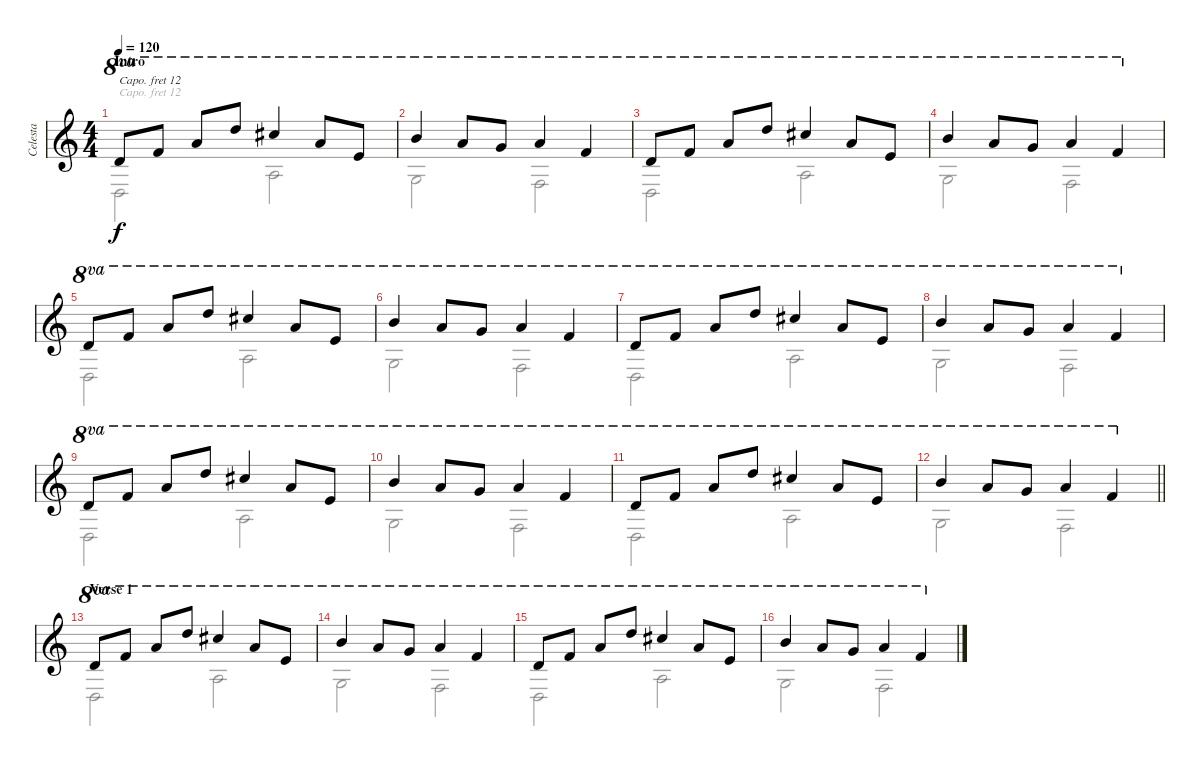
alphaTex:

\track ("Celesta" "Celesta") {instrument celesta}
\staff {score}
\capo 12
\tuning (E4 B3 G3 D3 A2 E2 B1) {hide}
\voice
\ts (4 4)
\section ("" "Intro")
\tempo 120
\clef g2
\ks c
3.2.8{ot 8va dy f instrument celesta} 1.1.8{ot 8va} 5.1.8{ot 8va} 10.1.8{ot 8va} 9.1.4{ot 8va} 10.2.8{ot 8va} 9.3.8{ot 8va} |
7.1.4{ot 8va} 5.1.8{ot 8va} 3.1.8{ot 8va} 5.1.4{ot 8va} 6.2.4{ot 8va} |
3.2.8{ot 8va} 1.1.8{ot 8va} 5.1.8{ot 8va} 10.1.8{ot 8va} 9.1.4{ot 8va} 10.2.8{ot 8va} 9.3.8{ot 8va} |
7.1.4{ot 8va} 5.1.8{ot 8va} 3.1.8{ot 8va} 5.1.4{ot 8va} 6.2.4{ot 8va} |
3.2.8{ot 8va} 1.1.8{ot 8va} 5.1.8{ot 8va} 10.1.8{ot 8va} 9.1.4{ot 8va} 10.2.8{ot 8va} 9.3.8{ot 8va} |
7.1.4{ot 8va} 5.1.8{ot 8va} 3.1.8{ot 8va} 5.1.4{ot 8va} 6.2.4{ot 8va} |
3.2.8{ot 8va} 1.1.8{ot 8va} 5.1.8{ot 8va} 10.1.8{ot 8va} 9.1.4{ot 8va} 10.2.8{ot 8va} 9.3.8{ot 8va} |
7.1.4{ot 8va} 5.1.8{ot 8va} 3.1.8{ot 8va} 5.1.4{ot 8va} 6.2.4{ot 8va} |
3.2.8{ot 8va} 1.1.8{ot 8va} 5.1.8{ot 8va} 10.1.8{ot 8va} 9.1.4{ot 8va} 10.2.8{ot 8va} 9.3.8{ot 8va} |
7.1.4{ot 8va} 5.1.8{ot 8va} 3.1.8{ot 8va} 5.1.4{ot 8va} 6.2.4{ot 8va} |
3.2.8{ot 8va} 1.1.8{ot 8va} 5.1.8{ot 8va} 10.1.8{ot 8va} 9.1.4{ot 8va} 10.2.8{ot 8va} 9.3.8{ot 8va} |
\barLineRight lightlight
7.1.4{ot 8va} 5.1.8{ot 8va} 3.1.8{ot 8va} 5.1.4{ot 8va} 6.2.4{ot 8va} |
\section ("" "Verse 1")
3.2.8{ot 8va} 1.1.8{ot 8va} 5.1.8{ot 8va} 10.1.8{ot 8va} 9.1.4{ot 8va} 10.2.8{ot 8va} 9.3.8{ot 8va} |
7.1.4{ot 8va} 5.1.8{ot 8va} 3.1.8{ot 8va} 5.1.4{ot 8va} 6.2.4{ot 8va} |
3.2.8{ot 8va} 1.1.8{ot 8va} 5.1.8{ot 8va} 10.1.8{ot 8va} 9.1.4{ot 8va} 10.2.8{ot 8va} 9.3.8{ot 8va} |
7.1.4{ot 8va} 5.1.8{ot 8va} 3.1.8{ot 8va} 5.1.4{ot 8va} 6.2.4{ot 8va}
\voice
\clef g2
\ottava regular
\simile none
\ks c
3.7.2{dy f} 0.5.2 |
3.6.2 1.6.2 |
3.7.2 0.5.2 |
3.6.2 1.6.2 |
3.7.2 0.5.2 |
3.6.2 1.6.2 |
3.7.2 0.5.2 |
3.6.2 1.6.2 |
3.7.2 0.5.2 |
3.6.2 1.6.2 |
3.7.2 0.5.2 |
\barLineRight lightlight
3.6.2 1.6.2 |
3.7.2 0.5.2 |
3.6.2 1.6.2 |
3.7.2 0.5.2 |
3.6.2 1.6.2
